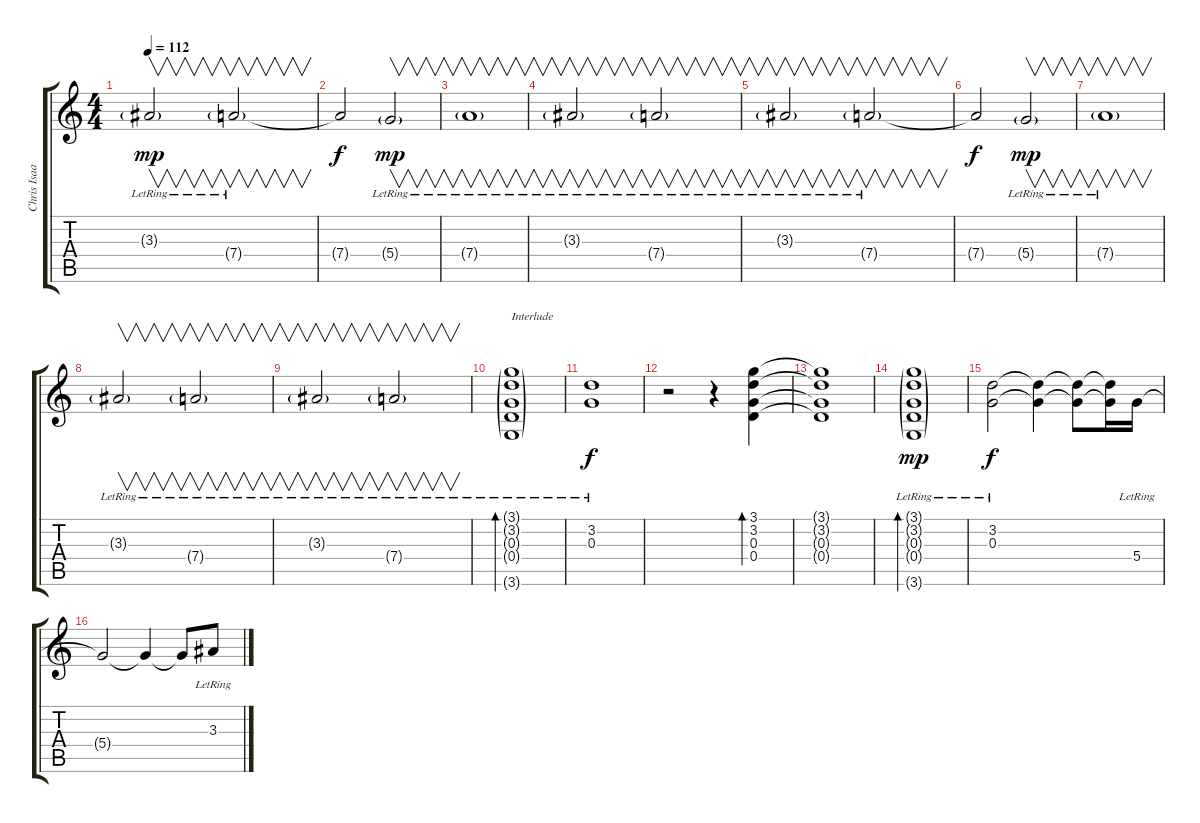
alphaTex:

\track ("Chris Isaak ( clean 5 )" "Chris Isaa") {instrument electricguitarjazz}
\staff {score tabs}
\tuning (E4 B3 G3 D3 A2 E2) {hide}
\ts (4 4)
\tempo 112
\clef g2
\ks c
3.3{g lr}.2{v dy mp} 7.4{g lr}.2{v} |
7.4{t}.2{dy f} 5.4{g lr}.2{v dy mp} |
7.4{g lr}.1{v} |
3.3{g lr}.2{v} 7.4{g lr}.2{v} |
3.3{g lr}.2{v} 7.4{g lr}.2{v} |
7.4{t}.2{dy f} 5.4{g lr}.2{v dy mp} |
7.4{g lr}.1{v} |
3.3{g lr}.2{v} 7.4{g lr}.2{v} |
3.3{g lr}.2{v} 7.4{g lr}.2{v} |
(3.1{g lr} 3.2{g lr} 0.3{g lr} 0.4{g lr} 3.6{g lr}).1{bd 480 txt "Interlude"} |
(3.2{lr} 0.3{lr}).1{dy f} |
r.2 r.4 (3.1 3.2 0.3 0.4).4{bd 480} |
(3.1{t} 3.2{t} 0.3{t} 0.4{t}).1 |
(3.1{g lr} 3.2{g lr} 0.3{g lr} 0.4{g lr} 3.6{g lr}).1{bd 480 dy mp} |
(3.2{lr} 0.3{lr}).2{dy f} (3.2{t} 0.3{t}).4 (3.2{t} 0.3{t}).8 (3.2{t} 0.3{t}).16 5.4{lr}.16 |
5.4{t}.2 5.4{t}.4 5.4{t}.8 3.3{lr}.8
